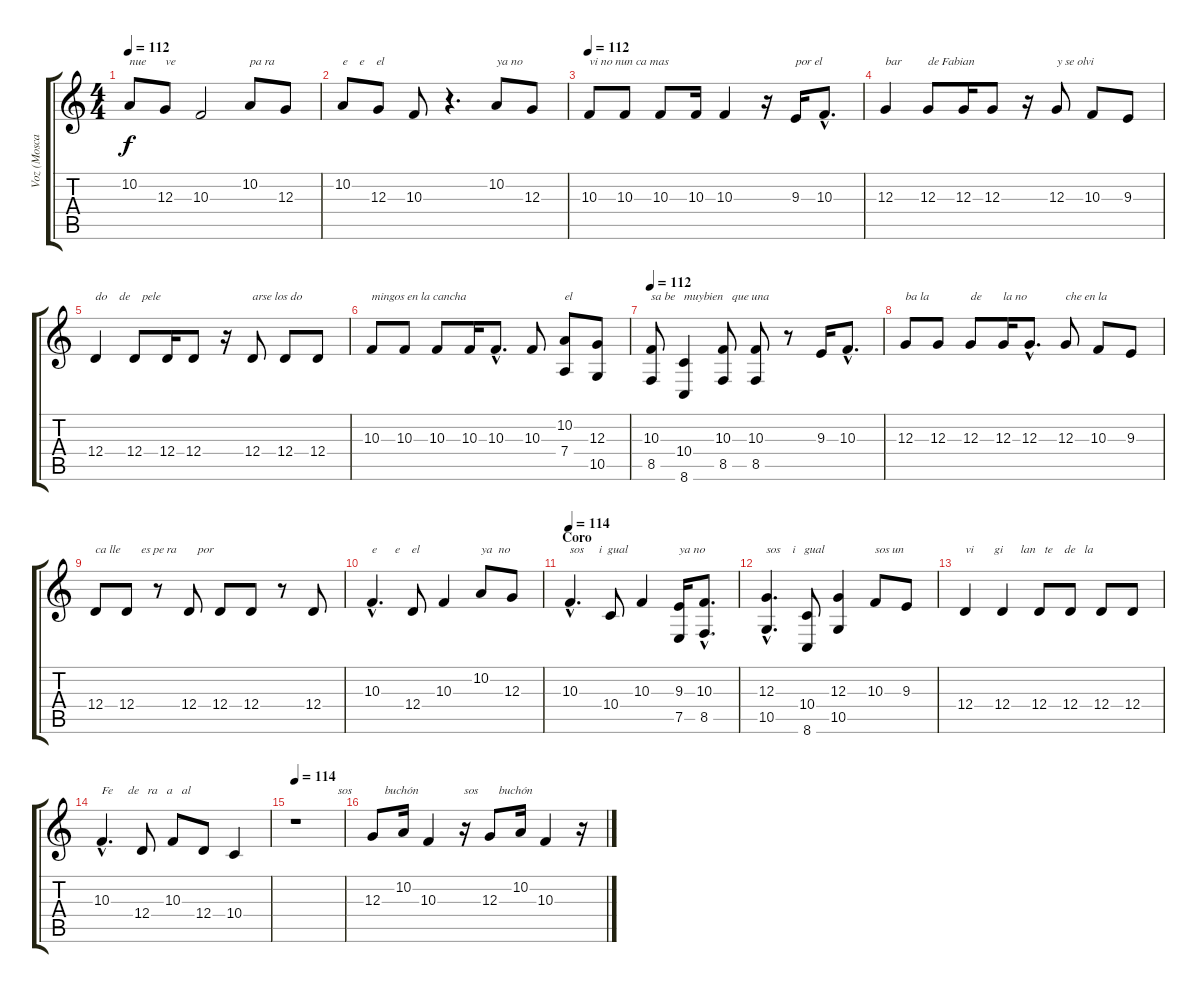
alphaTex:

\track ("Voz (Mosca)" "Voz (Mosca") {instrument lead1square}
\staff {score tabs}
\tuning (E4 B3 G3 D3 A2 E2) {hide}
\ts (4 4)
\tempo 112
\clef g2
\ks c
10.2.8{txt "nue" dy f} 12.3.8{txt "ve"} 10.3.2 10.2.8{txt "pa ra"} 12.3.8 |
10.2.8{txt "e    e    el"} 12.3.8 10.3.8 r.4{d} 10.2.8{txt "ya no"} 12.3.8 |
\tempo 112
10.3.8{txt "vi no nun ca mas"} 10.3.8 10.3.8 10.3.16 10.3.4 r.16 9.3.16{txt "por el"} 10.3{hac}.8{d} |
12.3.4{txt "bar"} 12.3.8{txt "de Fabian"} 12.3.16 12.3.8 r.16 12.3.8{txt "y se olvi"} 10.3.8 9.3.8 |
12.4.4{txt "do    de    pele"} 12.4.8 12.4.16 12.4.8 r.16 12.4.8{txt "arse los do"} 12.4.8 12.4.8 |
10.3.8{txt "mingos en la cancha"} 10.3.8 10.3.8 10.3.16 10.3{hac}.8{d} 10.3.8 (10.2 7.4).8{txt "el"} (12.3 10.5).8 |
\tempo 112
(10.3 8.5).8{txt "sa be   muybien   que una"} (10.4 8.6).4 (10.3 8.5).8 (10.3 8.5).8 r.8 9.3.16 10.3{hac}.8{d} |
12.3.8{txt "ba la"} 12.3.8 12.3.8{txt "de"} 12.3.16{txt "la no"} 12.3{hac}.8{d} 12.3.8{txt "che en la"} 10.3.8 9.3.8 |
12.4.8{txt "ca lle       es pe ra       por"} 12.4.8 r.8 12.4.8 12.4.8 12.4.8 r.8 12.4.8 |
10.3{hac}.4{d txt "e      e    el"} 12.4.8 10.3.4 10.2.8{txt "ya  no"} 12.3.8 |
\section ("" "Coro")
\tempo 114
10.3{hac}.4{d txt "sos     i  gual"} 10.4.8 10.3.4 (9.3 7.5).16{txt "ya no"} (10.3{hac} 8.5{hac}).8{d} |
(12.3{hac} 10.5{hac}).4{d txt "sos    i   gual"} (10.4 8.6).8 (12.3 10.5).4 10.3.8{txt "sos un"} 9.3.8 |
12.4.4{txt "vi       gi      lan   te    de   la"} 12.4.4 12.4.8 12.4.8 12.4.8 12.4.8 |
10.3{hac}.4{d txt "Fe     de   ra   a   al"} 12.4.8 10.3.8 12.4.8 10.4.4 |
\tempo 114
r.1{txt "              sos"} |
12.3.8{txt "    buchón"} 10.2.16 10.3.4{txt "            sos"} r.16 12.3.8{txt "   buchón"} 10.2.16 10.3.4 r.16
